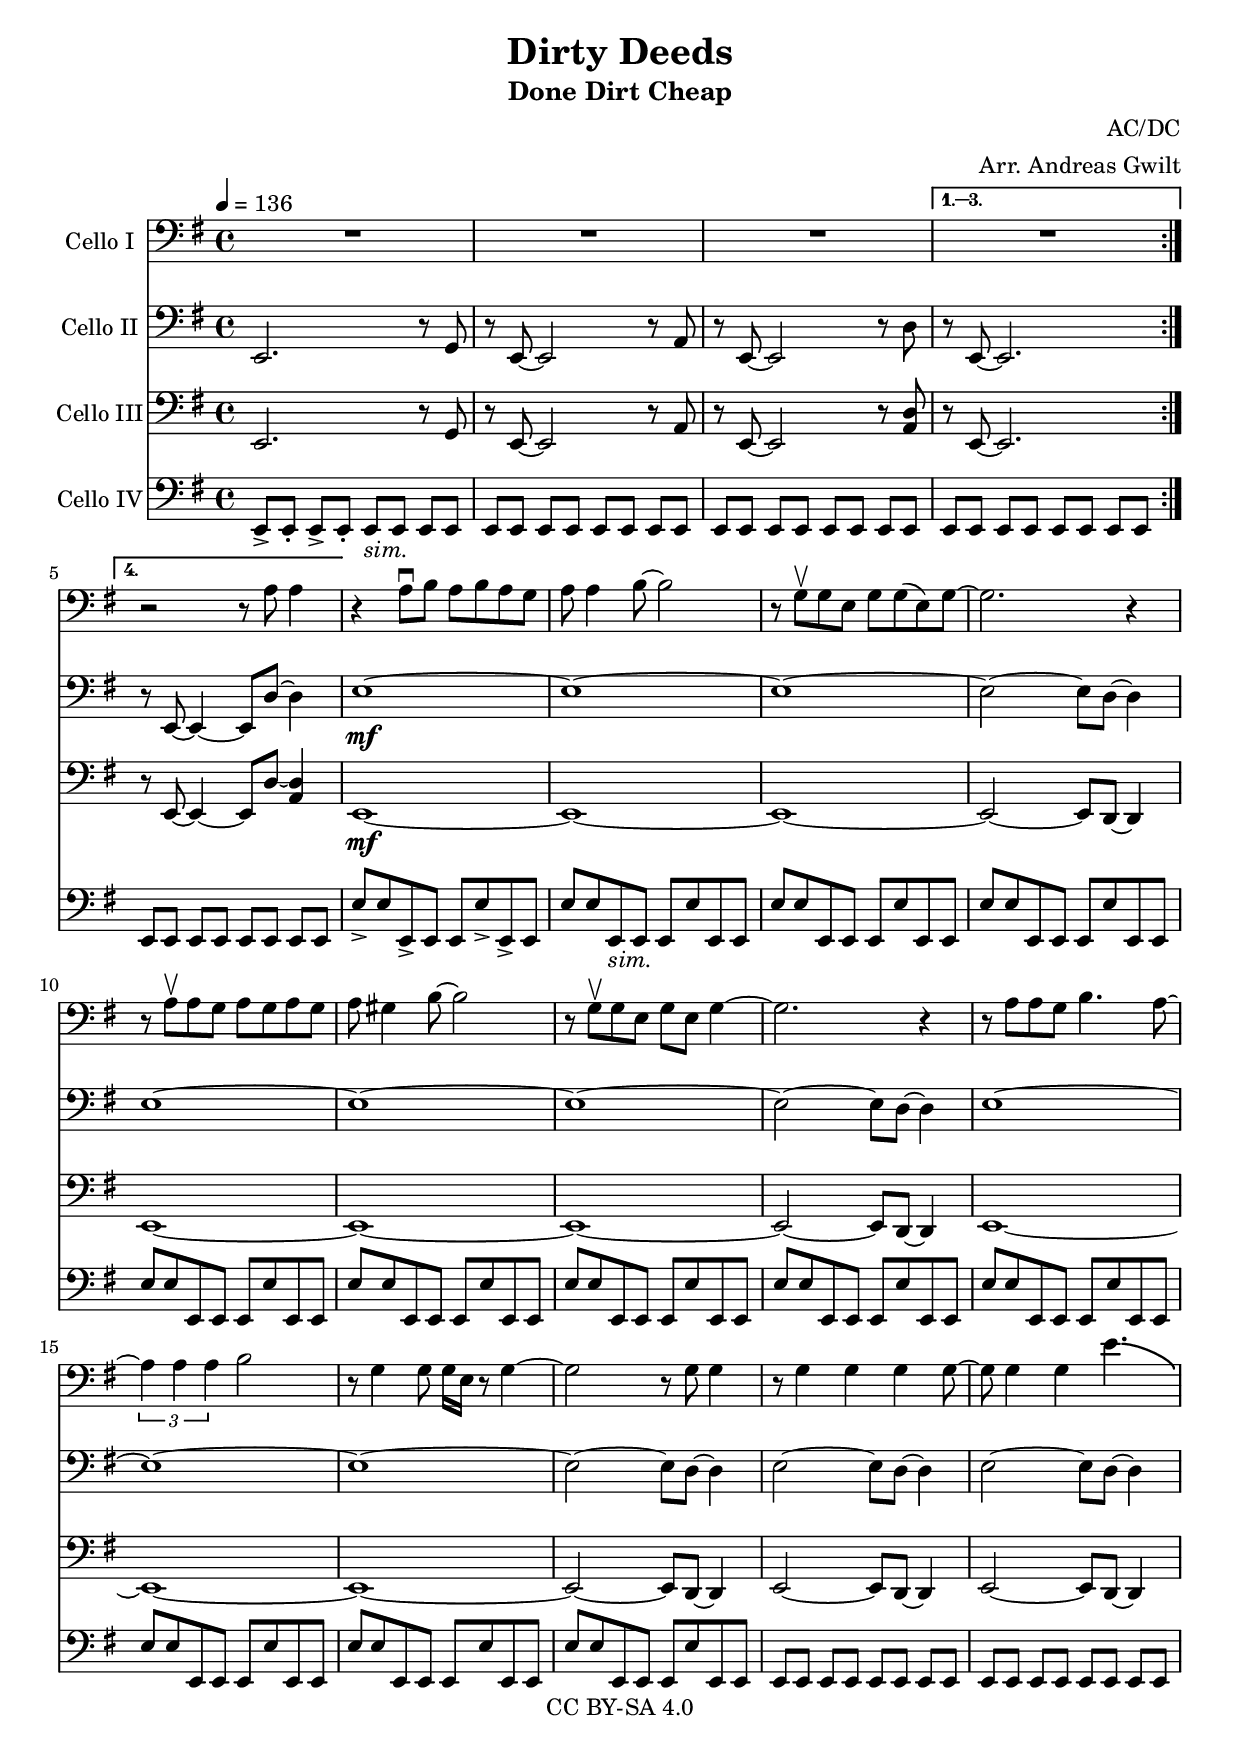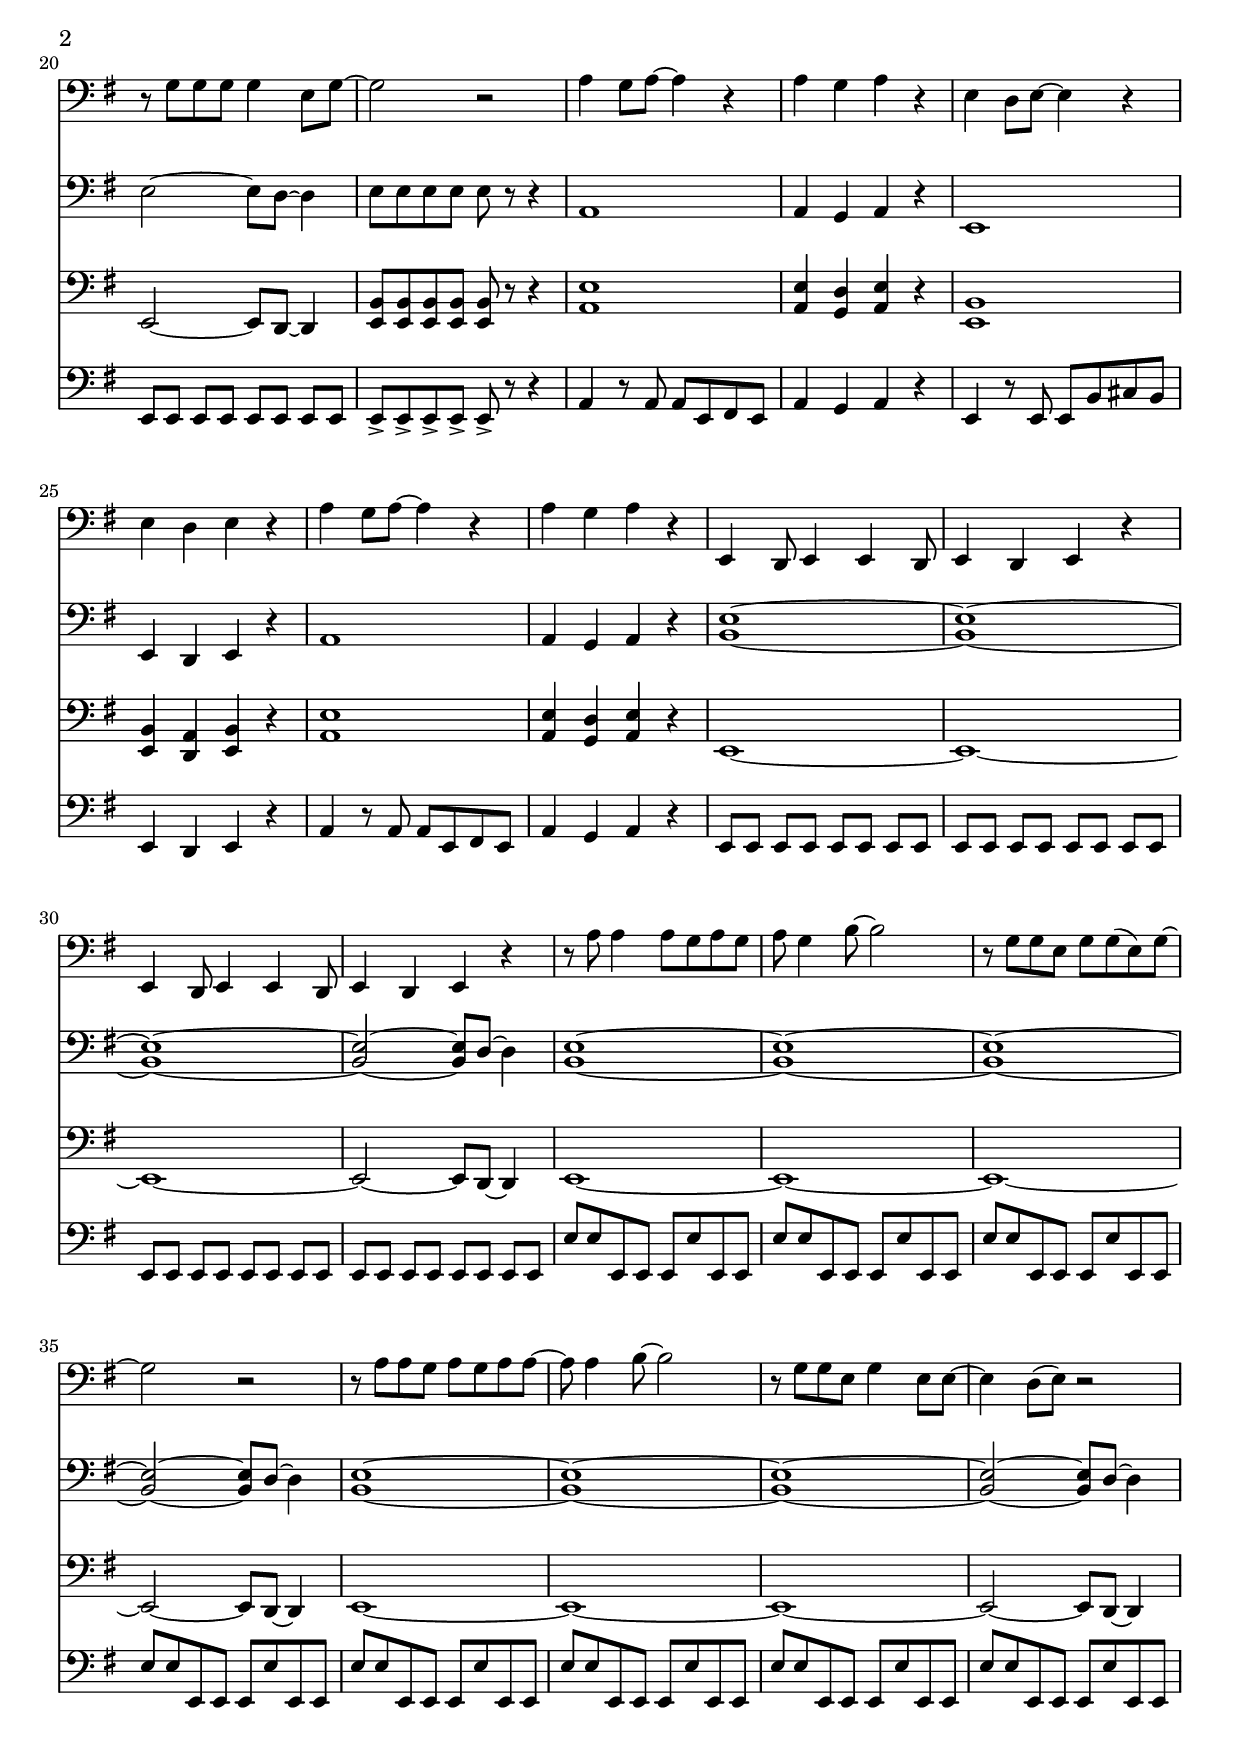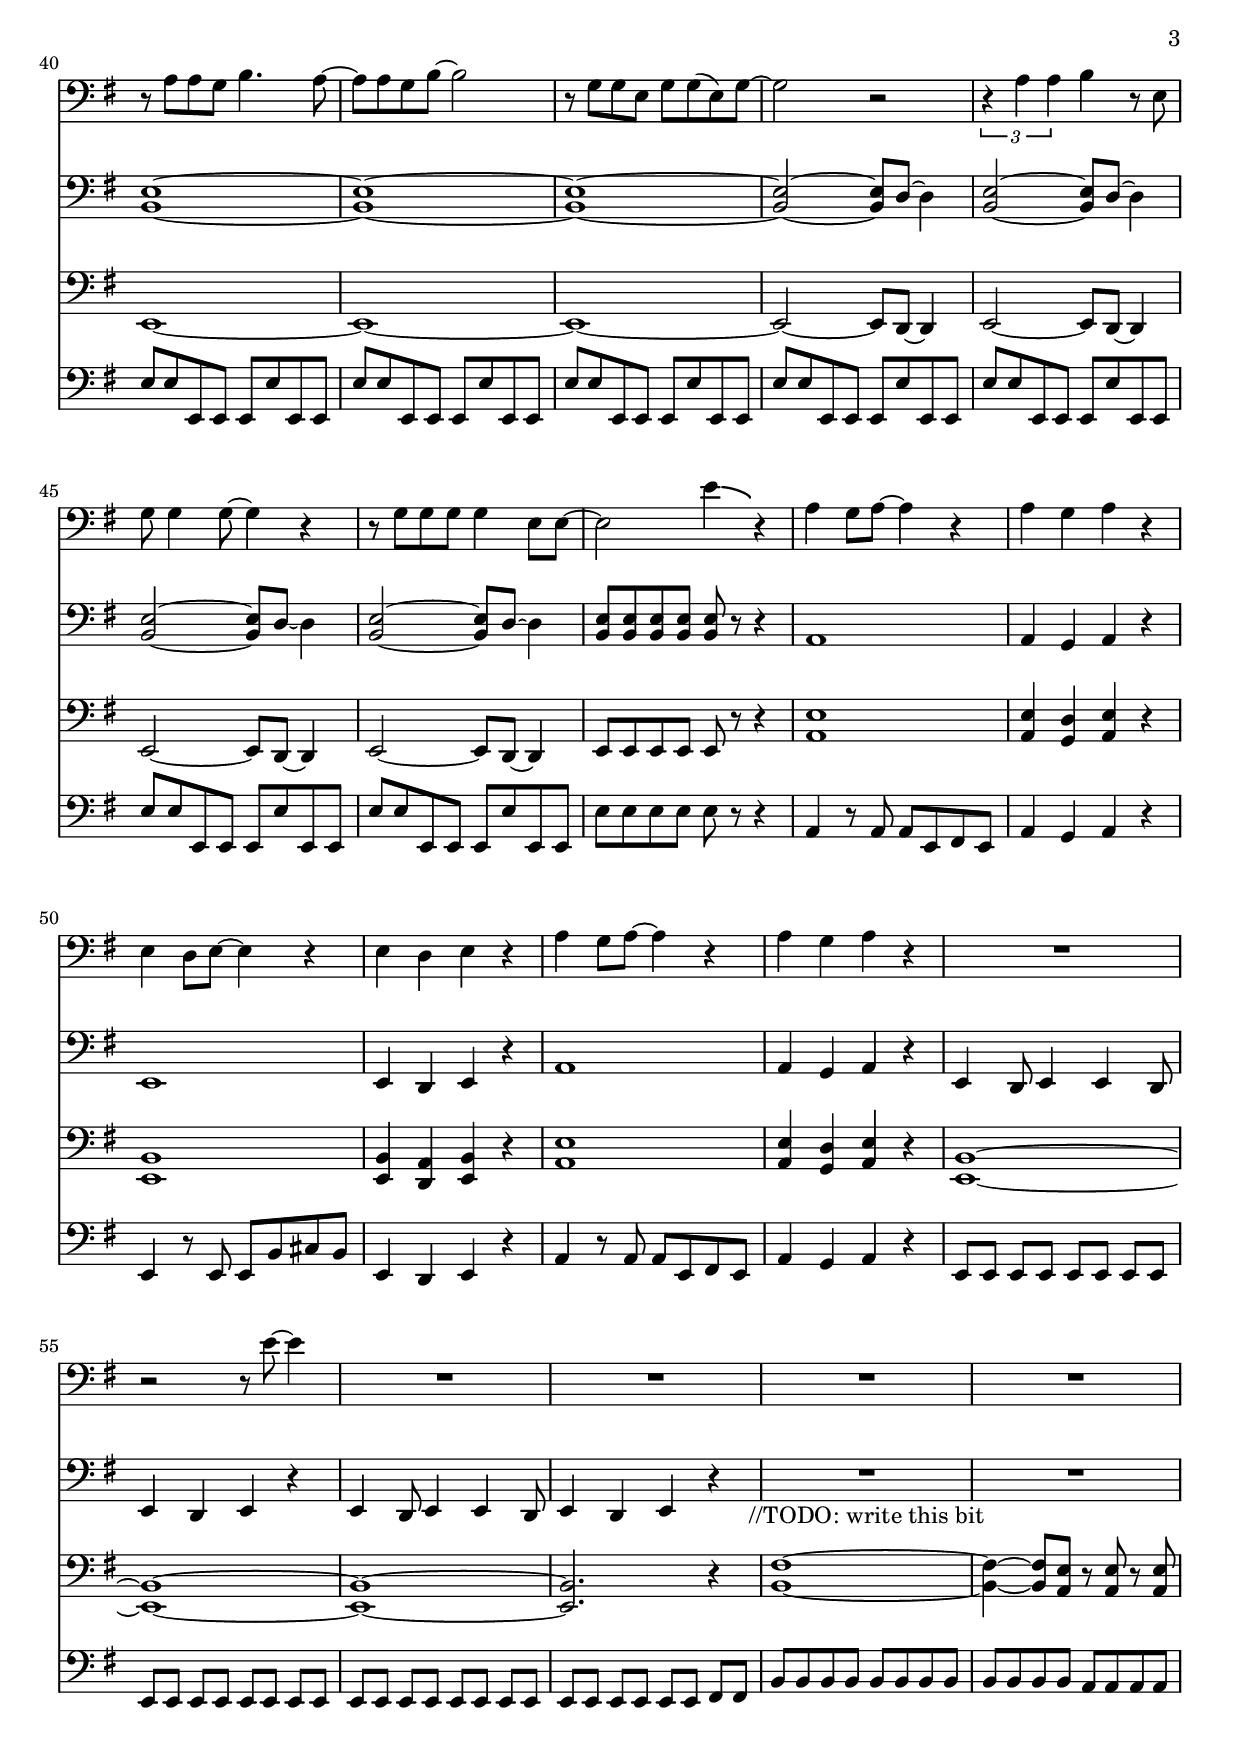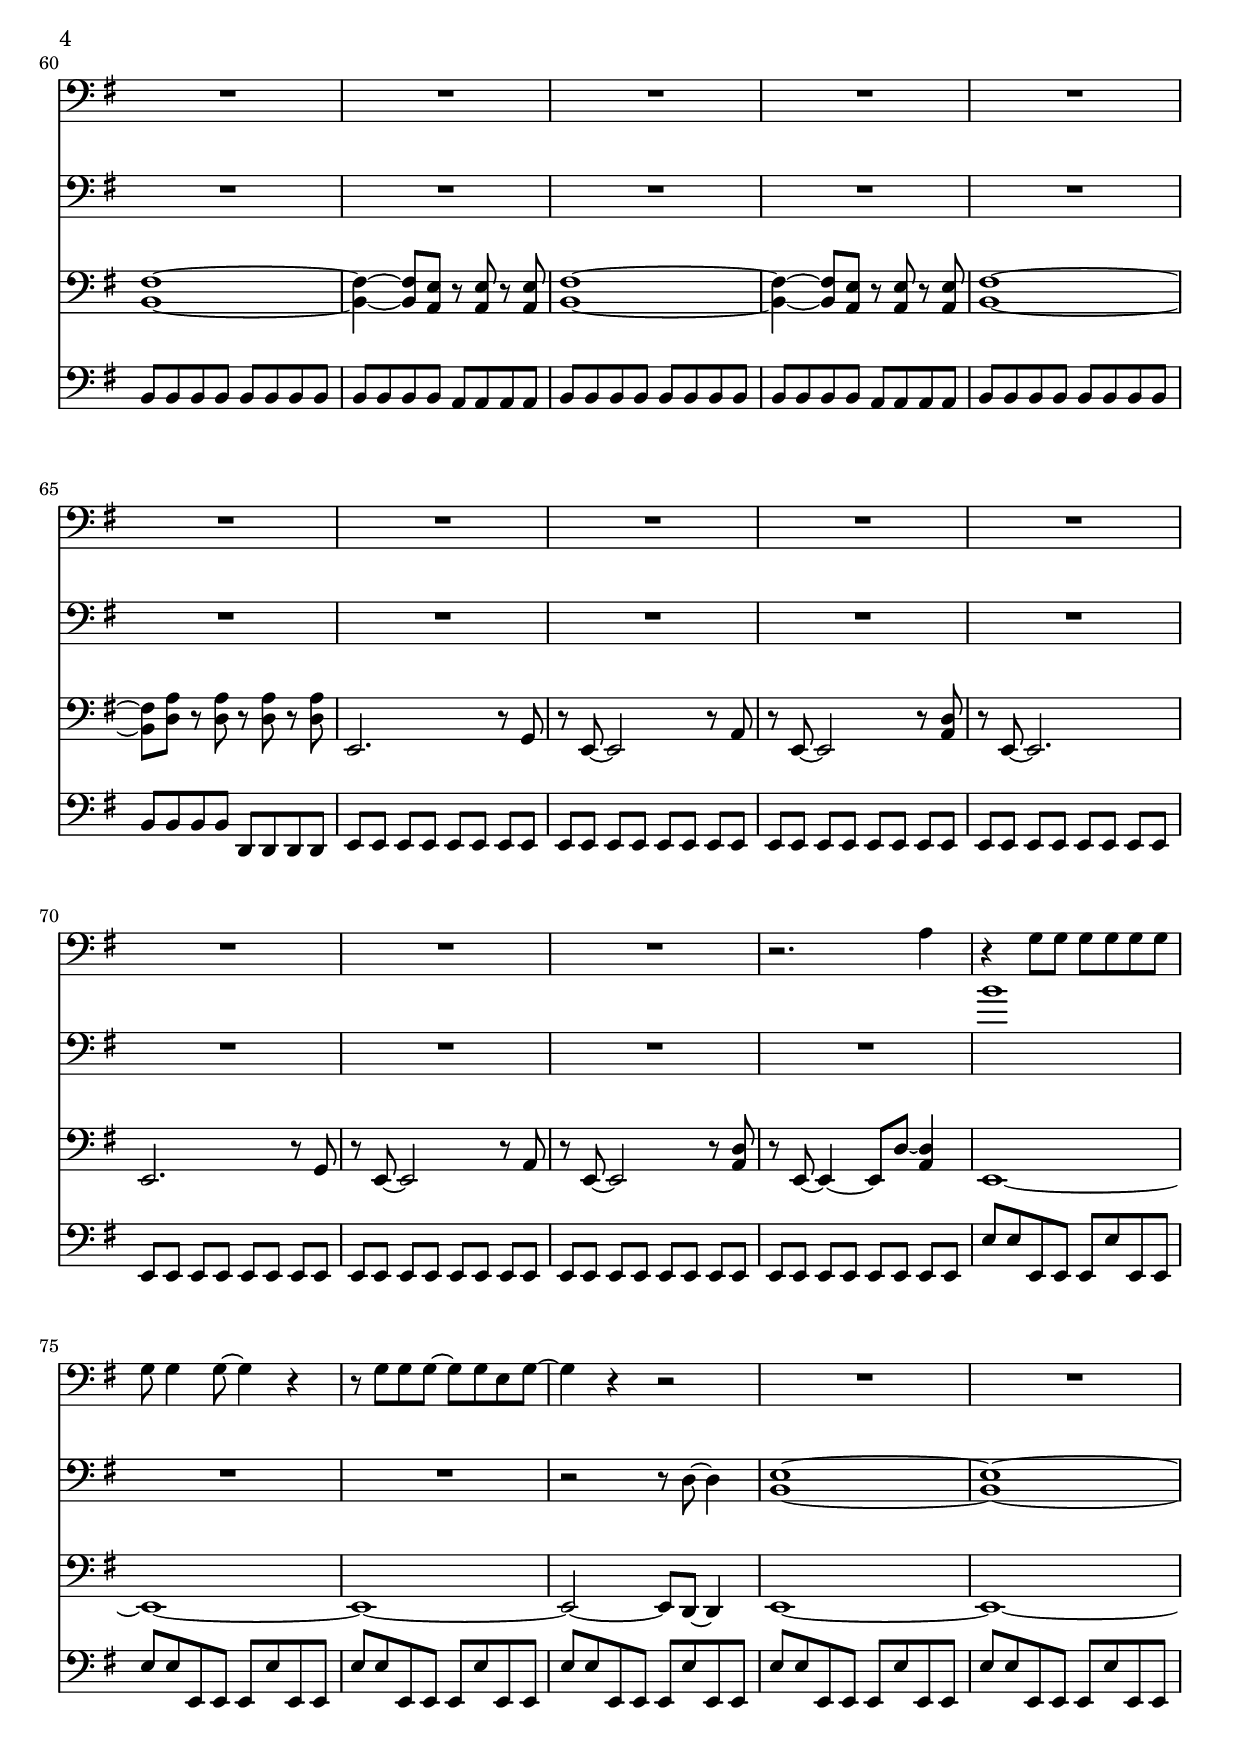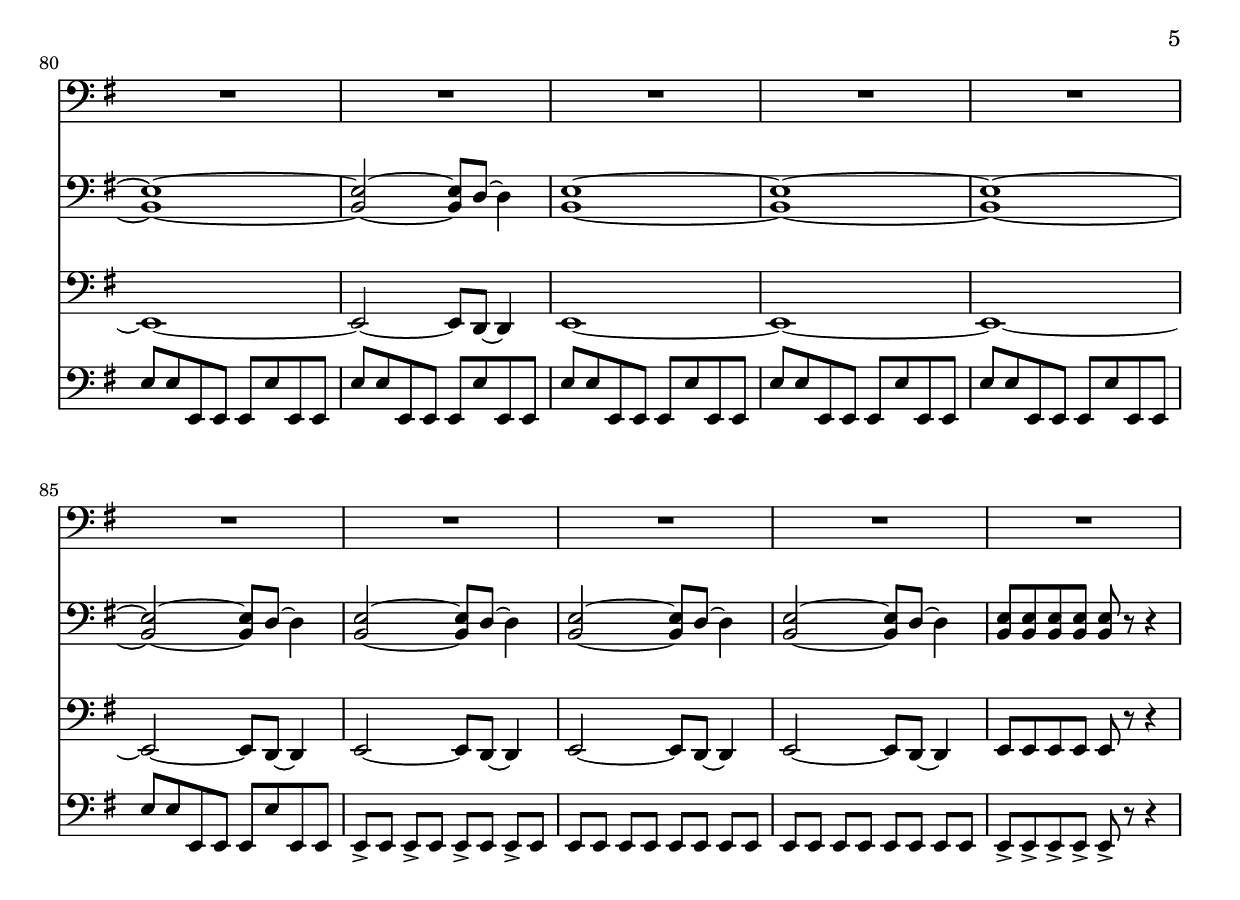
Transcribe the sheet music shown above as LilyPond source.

\version "2.18.2"

\header {
  title = "Dirty Deeds"
  subtitle = "Done Dirt Cheap"
  composer = "AC/DC"
  arranger = "Arr. Andreas Gwilt"
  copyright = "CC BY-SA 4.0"
}

\paper {
  #(set-paper-size "a4")
}

global = {
  \key e \minor
  \time 4/4
  \tempo 4=136
  \set Score.markFormatter = #format-mark-box-alphabet
}

bassbar = { \relative e, { e8[ e] e[ e] e[ e] e[ e] } }
bassbartwo = { \relative e { e8 e e, e e e' e, e } }
startriff = { e,2. r8 g | r8 e~ e2 r8 a | r8 e~ e2 r8 d' | r8 e,~ e2. } % TODO: chop
VcTwoVerseAccomp = { <b e>1~ | <b e>~ | <b e>1~ | <b e>2~ <b e>8 d~ d4 }
VcThreeVerseAccomp = { e1~ | e~ | e~ | e2~ e8 d~ d4 | }
SoloAccompOne = { \relative b, { <b fis'>1~ | <b fis'>4~ <b fis'>8 <a e'>8 r <a e'> r <a e'>8 | } }
SoloAccompTwo = { e,2. r8 g | r8 e~ e2 r8 a | r8 e~ e2 r8 <a d> r8 e~ e2. }
SoloBassOne = { b8 b b b b b b b | b b b b a a a a | }

scoreACelloI = \relative c {
  \global
  \repeat volta 4 { R1 | R1 | R1 | }
  \alternative { {R1} {r2 r8 a' a4} }
  % verse 1
  r4 a8\downbow b a b a g | a a4 b8~ b2 | r8 g\upbow g e g g( e) g~ | g2. r4 |
  r8 a\upbow a g a g a g | a gis4 b8~ b2 | r8 g\upbow g e g e g4~ | g2. r4 |
  r8 a a g b4. a8~ | \times 2/3 {a4 a a}  b2 | r8 g4 g8 g16 e r8 g4~ | g2 r8 g g4 |
  r8 g4 g g g8~ | g g4 g e'4.-\bendAfter #-4.75 |
  r8 g, g g g4 e8 g~ | g2 r2 |
  % refrain
  a4 g8 a~ a4 r | a4 g a r | e4 d8 e~ e4 r | e4 d e r | a4 g8 a~ a4 r | a4 g a r |
  e,4 d8 e4 e d8 | e4 d e r | e4 d8 e4 e d8 | e4 d e r |
  % verse 2
  r8 a' a4 a8 g a g | a g4 b8~ b2 | r8 g g e g g( e) g~ | g2 r2 |
  r8 a a g a g a a~ | a a4 b8~ b2 | r8 g g e g4 e8 e~ | e4 d8( e) r2 |
  r8 a a g b4. a8~ | a a g b~ b2 | r8 g g e g g( e) g~ | g2 r2 |
  \times 2/3 {r4 a a} b4 r8 e,8 | g g4 g8~ g4 r4 | r8 g g g g4 e8 e~ | e2 e'4\bendAfter #-2 r4 |
  % refrain
  a,4 g8 a~ a4 r | a4 g a r | e4 d8 e~ e4 r | e4 d e r | a4 g8 a~ a4 r | a4 g a r |
  R1 | r2 r8 e'8~ e4 | R1 | R1 | % make bendy; it's more of a sort of squeak. gliss. up and down
  % solo
  \repeat unfold 8 { R1 }
  R1 | R1 | R1 | R1 | R1 | R1 | R1 | r2. a,4 |
  % verse 3
  r4 g8 g g g g g | g g4 g8~ g4 r4 | r8 g g g~ g g e g~| g4 r4 r2 |
  R1 | R1 | R1 | R1 |
  R1 | R1 | R1 | R1 |
  R1 | R1 | R1 | R1 |
}

scoreACelloII = \relative c {
  \global
  \repeat volta 4 { e,2. r8 g | r8 e~ e2 r8 a | r8 e~ e2 r8 d' }
  \alternative { {r8 e,~ e2.} {r8 e~ e4~ e8 d'8~ d4}}
  e1~\mf | e~ | e~ | e2~ e8 d~ d4 |
  \VcThreeVerseAccomp
  \VcThreeVerseAccomp
  e2~ e8 d~ d4 | e2~ e8 d~ d4 | e2~ e8 d~ d4 | e8 e e e e r8 r4 |
  % refrain
  a,1 | a4 g a r | e1 | e4 d e r | a1 | a4 g a r |
  \VcTwoVerseAccomp
  % verse 2
  \VcTwoVerseAccomp
  \VcTwoVerseAccomp
  \VcTwoVerseAccomp
  <e b>2~ <e b>8 d~ d4 | <e b>2~ <e b>8 d~ d4 |
  <e b>2~ <e b>8 d~ d4 | <e b>8 <e b> <e b> <e b> <e b> r8 r4 | %chop here
  % refrain
  a,1 | a4 g a r | e1 | e4 d e r | a1 | a4 g a r |
  e4 d8 e4 e d8 | e4 d e r | e4 d8 e4 e d8 | e4 d e r |
  % solo
  R1_"//TODO: write this bit" R1 R1 R1 R1 R1 R1 R1
  R1 R1 R1 R1 R1 R1 R1 R1
  % verse 3
  b'''1 | R1 | R1 | r2 r8 d,,~ d4 |
  \VcTwoVerseAccomp
  \VcTwoVerseAccomp
  <e b>2~ <e b>8 d~ d4 | <e b>2~ <e b>8 d~ d4 |
  <e b>2~ <e b>8 d~ d4 | <e b>8 <e b> <e b> <e b> <e b> r8 r4 | %chop here
  % refrain
}

scoreACelloIII = \relative c {
  \global
  \repeat volta 4 { e,2. r8 g | r8 e~ e2 r8 a | r8 e~ e2 r8 <a d> }
  \alternative { {r8 e~ e2.} {r8 e~ e4~ e8 d'8~ <a d>4}}
  e1~\mf | e~ | e~ | e2~ e8 d~ d4 |
  \VcThreeVerseAccomp
  \VcThreeVerseAccomp
  e2~ e8 d~ d4 | e2~ e8 d~ d4 | e2~ e8 d~ d4 | <e b'>8 <e b'> <e b'> <e b'> <e b'> r8 r4 | %chop here
  % refrain
  <a e'>1 | <a e'>4 <g d'> <a e'> r | <e b'>1 | <e b'>4 <d a'> <e b'> r | <a e'>1 | <a e'>4 <g d'> <a e'> r |
  \VcThreeVerseAccomp
  % verse 2
  \VcThreeVerseAccomp
  \VcThreeVerseAccomp
  \VcThreeVerseAccomp
  e2~ e8 d~ d4 | e2~ e8 d~ d4 | e2~ e8 d~ d4 | e8 e e e e r8 r4 | %chop here
  % refrain
  <a e'>1 | <a e'>4 <g d'> <a e'> r | <e b'>1 | <e b'>4 <d a'> <e b'> r | <a e'>1 | <a e'>4 <g d'> <a e'> r |
  <e b'>1~ | <e b'>~ | <e b'>~ | <e b'>2. r4 | % chop
  %solo
  \SoloAccompOne \SoloAccompOne \SoloAccompOne | <b' fis'>1~ | <b fis'>8 <d a'>8 r <d a'> r <d a'> r <d a'>8 |
  e,2. r8 g | r8 e~ e2 r8 a | r8 e~ e2 r8 <a d> r8 e~ e2. |
  e2. r8 g | r8 e~ e2 r8 a | r8 e~ e2 r8 <a d> r8 e~ e4~ e8 d'8~ <a d>4 |
  % verse 3
  \VcThreeVerseAccomp
  \VcThreeVerseAccomp
  \VcThreeVerseAccomp
  e2~ e8 d~ d4 | e2~ e8 d~ d4 | e2~ e8 d~ d4 | e8 e e e e r8 r4 | %chop here
  % refrain
}

scoreACelloIV = \relative c {
  \global
  \repeat volta 4 { e,8->[ e-.] e->[ e-.] e_\markup {\italic "sim."}[ e] e[ e] | \bassbar | \bassbar |}
  \alternative { {\bassbar} {\bassbar} }
  e'8-> e e,-> e e e'-> e,-> e | e'8 e e,_\markup {\italic "sim."} e e e' e, e | \bassbartwo | \bassbartwo |
  \bassbartwo | \bassbartwo | \bassbartwo | \bassbartwo |
  \bassbartwo | \bassbartwo | \bassbartwo | \bassbartwo |
  \bassbar | \bassbar | \bassbar | e8-> e-> e-> e-> e-> r8 r4 | %chop instead of r4 here
  % refrain
  a4 r8 a a e fis e | a4 g a r | e4 r8 e e b' cis b | e,4 d e r | a4 r8 a a e fis e | a4 g a r |
  \bassbar | \bassbar | \bassbar | \bassbar |
  % verse 2
  \bassbartwo | \bassbartwo | \bassbartwo | \bassbartwo |
  \bassbartwo | \bassbartwo | \bassbartwo | \bassbartwo |
  \bassbartwo | \bassbartwo | \bassbartwo | \bassbartwo |
  \bassbartwo | \bassbartwo | \bassbartwo | e'8 e e e e r8 r4 |
  % refrain
  a,4 r8 a a e fis e | a4 g a r | e4 r8 e e b' cis b | e,4 d e r | a4 r8 a a e fis e | a4 g a r |
  \bassbar | \bassbar | \bassbar | e8[ e] e[ e] e[ e] fis[ fis] |
  % solo
  \SoloBassOne | \SoloBassOne | \SoloBassOne | b8 b b b b b b b | b b b b d, d d d |
  \repeat unfold 8 { \bassbar }
  % verse 3
  \bassbartwo | \bassbartwo | \bassbartwo | \bassbartwo |
  \bassbartwo | \bassbartwo | \bassbartwo | \bassbartwo |
  \bassbartwo | \bassbartwo | \bassbartwo | \bassbartwo |
  e8->[ e] e->[ e] e8->[ e] e->[ e] | \bassbar | \bassbar | e8-> e-> e-> e-> e-> r8 r4 |
  % refrain
}

scoreACelloIPart = \new Staff \with {
  instrumentName = "Cello I"
  midiInstrument = "violin"
} { \clef bass \scoreACelloI }

scoreACelloIIPart = \new Staff \with {
  instrumentName = "Cello II"
  midiInstrument = "overdriven guitar"
} { \clef bass \scoreACelloII }

scoreACelloIIIPart = \new Staff \with {
  instrumentName = "Cello III"
  midiInstrument = "overdriven guitar"
} { \clef bass \scoreACelloIII }

scoreACelloIVPart = \new Staff \with {
  instrumentName = "Cello IV"
  midiInstrument = "electric bass (finger)"
} { \clef bass \scoreACelloIV }

\score {
  <<
    \scoreACelloIPart
    \scoreACelloIIPart
    \scoreACelloIIIPart
    \scoreACelloIVPart
  >>
  \layout { }
  \midi { }
}
